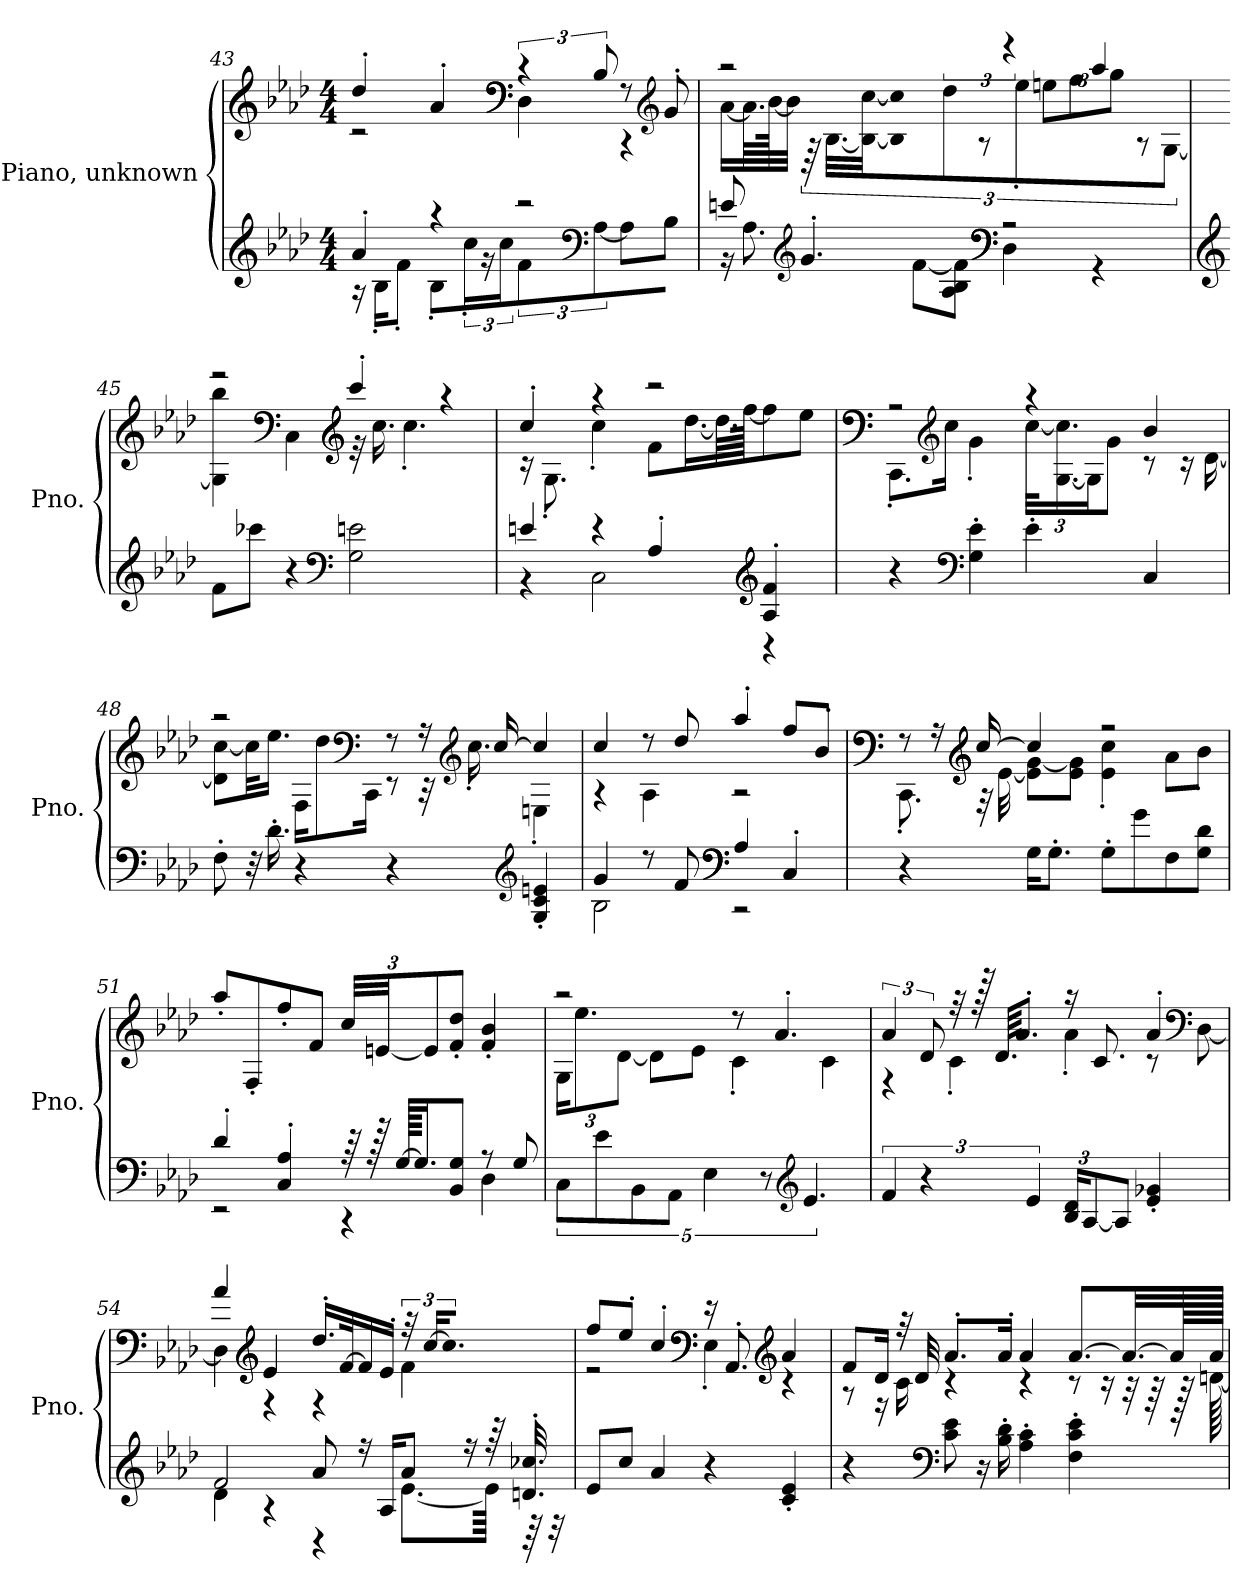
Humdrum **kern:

**kern	**kern
*part1	*part1
*staff2	*staff1
*I"Piano, unknown	*
*I'Pno.	*
!!LO:LB:g=z
*clefG2	*clefG2
*k[b-e-a-d-]	*k[b-e-a-d-]
*M4/4	*M4/4
=43	=43
*^	*^
4a-'/	16r	4dd-'/	2r
.	16B-'\KL	.	.
.	8f'\J	.	.
4r	8B-'\L	4a-'/	.
.	24cc'\Jk	.	.
.	24r	.	.
.	24cc\	.	.
*	*	*clefF4	*
2r	6f\	6r	4D-\
*clefF4	*	*	*
.	[12A-\	12B-/	.
.	8A-\L]	8r	4r
*	*	*clefG2	*
.	8B-\J	8g'/	.
=44	=44	=44	=44
8en/	16r	2r	[16a-\LL
.	8.A-\	.	64.a-\LL]
.	.	.	[128b-\JK
.	.	.	32b-\JJJ]
*clefG2	*	*	*
4.g'/	.	.	96r
.	.	.	[48.B-\LLL
.	.	.	48B-\_ [48cc\J
.	.	.	16B-\] 16cc\]J
.	[8f\L	.	12dd-\J
.	.	.	12r
.	8A-\ 8B-\ 8f\]J	.	.
.	.	.	12ee-'\
*clefF4	*	*	*
*	*	*	*Xbrackettup
2r	4D-\	4r	12een\L
.	.	.	12ff\
.	.	.	12gg\J
.	4r	4aa-/	8r
.	.	.	[8G\
*v	*v	*	*
!!LO:LB:g=z	!!
=45	=45	=45
*clefG2	*	*
8f\L	2r	4G\] 4bb-\
8ccc-X\J	.	.
*	*clefF4	*
4r	.	4C\
*clefF4	*clefG2	*
2G\ 2en\	4ccc'/	32r
.	.	16.cc\
.	.	4.cc'\
.	4r	.
=46	=46	=46
*^	*	*
4en/	4r	4cc'/	16r
.	.	.	8.G'\
4r	2C\	4r	4cc'\
4A-'/	.	2r	8f\L
.	.	.	[16.dd-\L
.	.	.	64.dd-\LL]
.	.	.	[128ff\JJJK
*clefG2	*	*	*
4A-/' 4f/'	4r	.	8ff\]
.	.	.	8ee-\J
*v	*v	*	*
=47	=47	=47
*	*clefF4	*
4r	2r	8.CC'\L
*	*clefG2	*
.	.	16cc\Jk
*clefF4	*	*
4G\' 4e-\'	.	4g'\
4e-'\	4r	[48cc\KLL
.	.	[24.G\ 24.cc\]
.	.	24G\J]
.	.	8g\J
4C/	4b-/	8r
.	.	16r
.	.	[16d-\
!!LO:LB:g=z	!!
=48	=48	=48
8F'\	2r	8d-\] [8cc\L
32r	.	32cc\KL]
16.d-'\	.	16.ee-\JJ
4r	.	16F\KL
.	.	8dd-\
*	*clefF4	*
.	.	16CC\Jk
4r	8r	8r
.	16r	32r
*	*clefG2	*
.	.	16.cc'\
.	[16cc/	.
*clefG2	*	*
4G/' 4c/' 4en/'	4cc/]	4En'\
=49	=49	=49
*^	*	*
4g/	2B-\	4cc/	4r
8r	.	8r	4A-\
8f/	.	8dd-/	.
*clefF4	*	*	*
4A-/	2r	4aa-'/	2r
4C'/	.	8ff/L	.
.	.	8b-'/J	.
*v	*v	*	*
=50	=50	=50
*	*clefF4	*
4r	8r	8.CC'\
.	16r	.
*	*clefG2	*
.	[16cc/	32r
.	.	[32e-\
16G\KL	4cc/]	8e-\] [8g\L
8.G'\J	.	.
.	.	8e-\ 8g\]J
8G'\L	2r	4e-\' 4cc\'
8g\	.	.
8F\	.	8a-\L
8G\ 8d-\J	.	8b-'\J
*	*v	*v
!!LO:LB:g=z
=51	=51
*^	*
4d-'/	2r	8aa-'/L
.	.	8F'/
4C/' 4A-/'	.	8ff'/
.	.	8f/J
64r	4r	48cc/LLL
128r	.	.
.	.	[48en/JJ
[128G/KKKLL	.	.
16.G/J]	.	.
.	.	12e/]
8BB-/ 8G/J	.	8f/' 8dd-/'J
8r	4D-\	4f/' 4b-/'
8G/	.	.
*v	*v	*
=52	=52
*	*^
10C\L	2r	24G\KL
.	.	12.ee-\
10e-\	.	.
.	.	[12d-\J
10BB-\	.	.
.	.	8d-\L]
10AA-\J	.	.
.	.	8e-\J
5E-\	.	.
.	8r	4c'\
10r	.	.
.	4.a-'/	.
*clefG2	*	*
5.e-/	.	.
.	.	4c\
=53	=53	=53
*	*brackettup	*
6f/	6a-/	4r
6r	12d-/	.
.	32r	4c'\
.	128r	.
.	64.d-/KKKL	.
.	8.a-'/J	.
6e-/	.	.
*Xbrackettup	*	*
24B-/ 24d-/KL	16r	4a-'\
[12A-/	.	.
.	8.c/	.
8A-/J]	.	.
4e-/' 4g-X/'	4a-'/	8r
*	*clefF4	*
.	.	[8D-\
!!LO:LB:g=z	!!
=54	=54	=54
*^	*	*
2f/	4d-\	4a-/	4D-\]
*	*	*clefG2	*
.	4r	4e-/	4r
8a-/	4r	16.dd-'/LL	4r
.	.	[32f/K	.
16r	.	16f/]	.
16A-/KL	.	16e-'/JJ	.
8a-/J	[8.e-\L	48r	4f\
.	.	[24cc/KL	.
.	.	8.cc/J]	.
16r	.	.	.
64r	64e-\Jkkk]	.	.
32.dn/' 32.cc-X/'	64r	.	.
.	32r	.	.
*v	*v	*	*
=55	=55	=55
8e-/L	8ff/L	2r
8cc/J	8ee-'/J	.
4a-/	4cc'/	.
*	*clefF4	*
4r	16r	4E-'\
.	8.AA-'/	.
*	*clefG2	*
4c/' 4e-/'	4a-/	4r
!!LO:PB:g=z	!!
=56	=56	=56
4r	8f/L	8r
.	16d-/Jk	16r
.	32r	16c\
.	32d-/	.
*clefF4	*	*
8c\ 8e-\	8.a-'/L	4r
16r	.	.
16B-\' 16d-\'	16a-'/Jk	.
4A-\' 4c\'	4a-/	4r
4F\' 4c\' 4e-\'	[8.a-/L	8r
.	.	16r
.	32.a-/LL_	32r
.	.	64r
.	128a-/LL]	128r
.	128a-/JJJJJ	[128dn\
*	*v	*v
=	=
*-	*-
